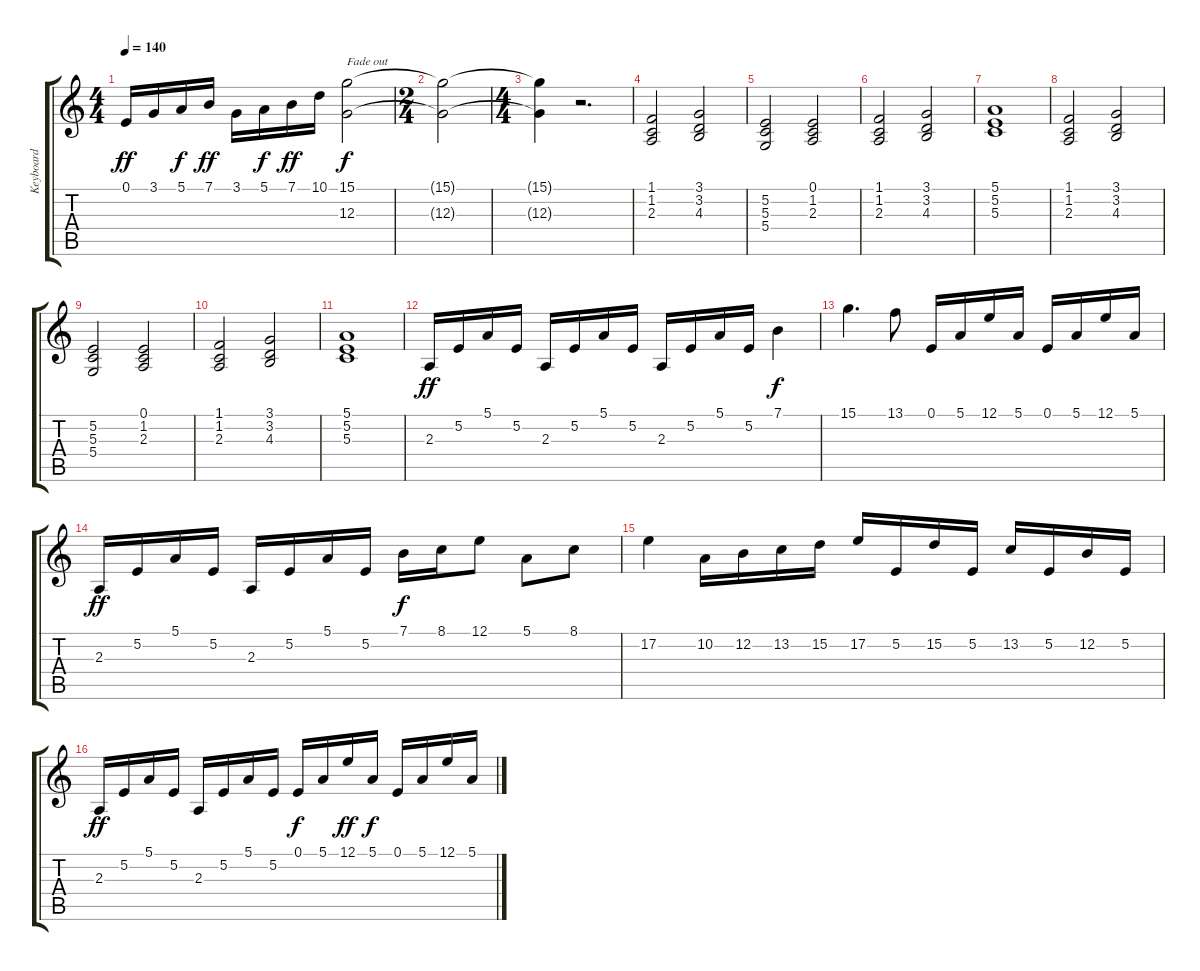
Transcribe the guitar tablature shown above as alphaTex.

\track ("Keyboard" "Keyboard") {instrument stringensemble1}
\staff {score tabs}
\tuning (E4 B3 G3 D3 A2 E2) {hide}
\ts (4 4)
\tempo 140
\clef g2
\ks c
0.1.16{dy ff} 3.1.16 5.1.16{dy f} 7.1.16{dy ff} 3.1.16 5.1.16{dy f} 7.1.16{dy ff} 10.1.16 (15.1 12.3).2{txt "Fade out" dy f volume 0} |
\ts (2 4)
(15.1{t} 12.3{t}).2 |
\ts (4 4)
(15.1{t} 12.3{t}).4 r.2{d} |
(1.1 1.2 2.3).2{volume 8} (3.1 3.2 4.3).2 |
(5.2 5.3 5.4).2 (0.1 1.2 2.3).2 |
(1.1 1.2 2.3).2 (3.1 3.2 4.3).2 |
(5.1 5.2 5.3).1 |
(1.1 1.2 2.3).2 (3.1 3.2 4.3).2 |
(5.2 5.3 5.4).2 (0.1 1.2 2.3).2 |
(1.1 1.2 2.3).2 (3.1 3.2 4.3).2 |
(5.1 5.2 5.3).1 |
2.3.16{dy ff volume 8 balance 4} 5.2.16 5.1.16 5.2.16 2.3.16 5.2.16 5.1.16 5.2.16 2.3.16 5.2.16 5.1.16 5.2.16 7.1.4{dy f} |
15.1.4{d} 13.1.8 0.1.16 5.1.16 12.1.16 5.1.16 0.1.16 5.1.16 12.1.16 5.1.16 |
2.3.16{dy ff} 5.2.16 5.1.16 5.2.16 2.3.16 5.2.16 5.1.16 5.2.16 7.1.16{dy f} 8.1.16 12.1.8 5.1.8 8.1.8 |
17.2.4 10.2.16 12.2.16 13.2.16 15.2.16 17.2.16 5.2.16 15.2.16 5.2.16 13.2.16 5.2.16 12.2.16 5.2.16 |
2.3.16{dy ff} 5.2.16 5.1.16 5.2.16 2.3.16 5.2.16 5.1.16 5.2.16 0.1.16{dy f} 5.1.16 12.1.16{dy ff} 5.1.16{dy f} 0.1.16 5.1.16 12.1.16 5.1.16
